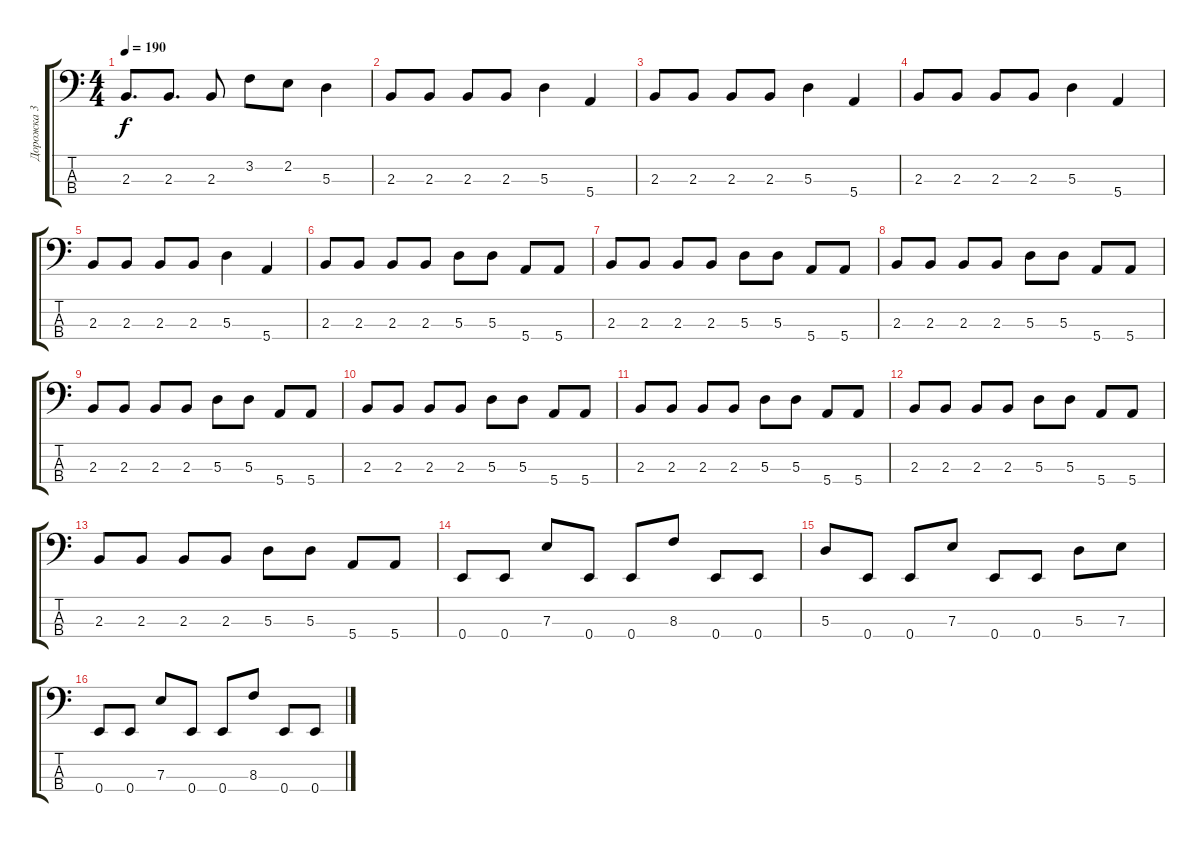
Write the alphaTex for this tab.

\track ("Дорожка 3" "Дорожка 3") {instrument electricbasspick}
\staff {score tabs}
\tuning (G2 D2 A1 E1) {hide}
\ts (4 4)
\tempo 190
\clef f4
\ks c
2.3.8{d dy f} 2.3.8{d} 2.3.8 3.2.8 2.2.8 5.3.4 |
2.3.8 2.3.8 2.3.8 2.3.8 5.3.4 5.4.4 |
2.3.8 2.3.8 2.3.8 2.3.8 5.3.4 5.4.4 |
2.3.8 2.3.8 2.3.8 2.3.8 5.3.4 5.4.4 |
2.3.8 2.3.8 2.3.8 2.3.8 5.3.4 5.4.4 |
2.3.8 2.3.8 2.3.8 2.3.8 5.3.8 5.3.8 5.4.8 5.4.8 |
2.3.8 2.3.8 2.3.8 2.3.8 5.3.8 5.3.8 5.4.8 5.4.8 |
2.3.8 2.3.8 2.3.8 2.3.8 5.3.8 5.3.8 5.4.8 5.4.8 |
2.3.8 2.3.8 2.3.8 2.3.8 5.3.8 5.3.8 5.4.8 5.4.8 |
2.3.8 2.3.8 2.3.8 2.3.8 5.3.8 5.3.8 5.4.8 5.4.8 |
2.3.8 2.3.8 2.3.8 2.3.8 5.3.8 5.3.8 5.4.8 5.4.8 |
2.3.8 2.3.8 2.3.8 2.3.8 5.3.8 5.3.8 5.4.8 5.4.8 |
2.3.8 2.3.8 2.3.8 2.3.8 5.3.8 5.3.8 5.4.8 5.4.8 |
0.4.8 0.4.8 7.3.8 0.4.8 0.4.8 8.3.8 0.4.8 0.4.8 |
5.3.8 0.4.8 0.4.8 7.3.8 0.4.8 0.4.8 5.3.8 7.3.8 |
0.4.8 0.4.8 7.3.8 0.4.8 0.4.8 8.3.8 0.4.8 0.4.8
